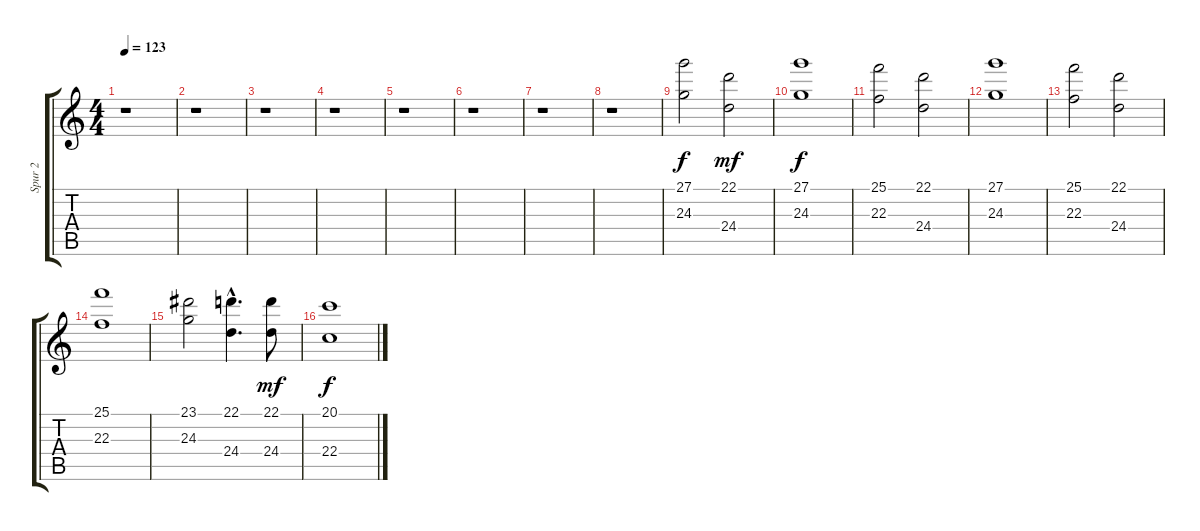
\track ("Spur 2" "Spur 2") {instrument pad1newage}
\staff {score tabs}
\tuning (E4 B3 G3 D3 A2 E2) {hide}
\ts (4 4)
\tempo 123
\clef g2
\ks c
r.1{dy f} |
r.1 |
r.1 |
r.1 |
r.1 |
r.1 |
r.1 |
r.1 |
(27.1 24.3).2 (22.1 24.4).2{dy mf} |
(27.1 24.3).1{dy f} |
(25.1 22.3).2 (22.1 24.4).2 |
(27.1 24.3).1 |
(25.1 22.3).2 (22.1 24.4).2 |
(25.1 22.3).1 |
(23.1 24.3).2 (22.1{hac} 24.4{hac}).4{d} (22.1 24.4).8{dy mf} |
(20.1 22.4).1{dy f}
